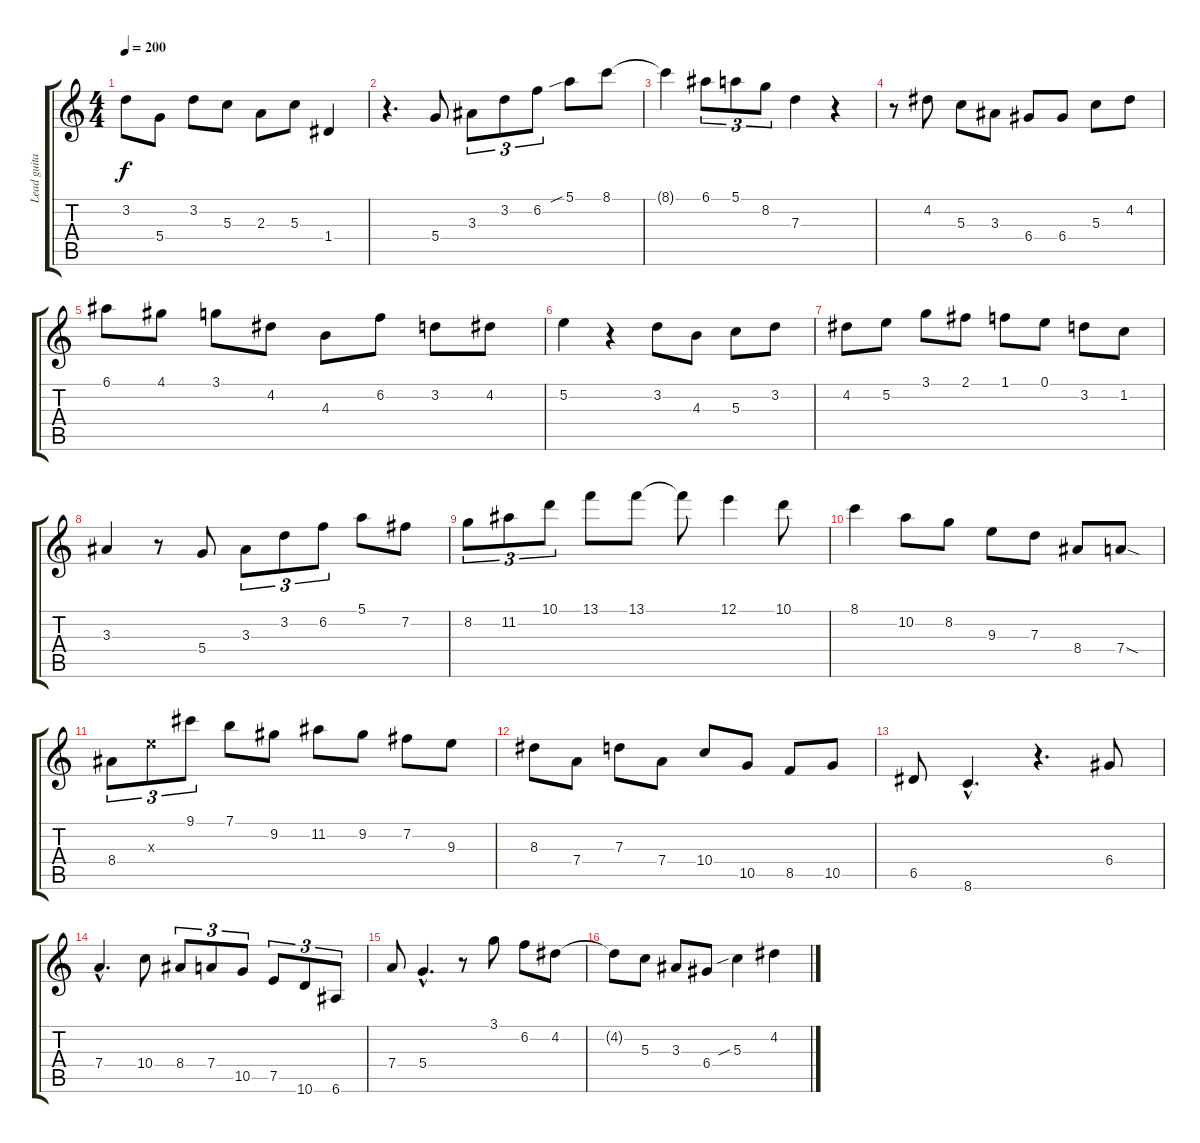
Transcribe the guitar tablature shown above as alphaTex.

\track ("Lead guitar  Wes" "Lead guita") {instrument electricguitarjazz}
\staff {score tabs}
\tuning (E4 B3 G3 D3 A2 E2) {hide}
\ts (4 4)
\tempo 200
\clef g2
\ks aminor
3.2.8{dy f} 5.4.8 3.2.8 5.3.8 2.3.8 5.3.8 1.4.4 |
r.4{d} 5.4.8 3.3.8{tu (3 2)} 3.2.8{tu (3 2)} 6.2.8{tu (3 2)} 5.1{sib}.8 8.1.8 |
8.1{t}.4 6.1.8{tu (3 2)} 5.1.8{tu (3 2)} 8.2.8{tu (3 2)} 7.3.4 r.4 |
r.8 4.2.8 5.3.8 3.3.8 6.4.8 6.4.8 5.3.8 4.2.8 |
6.1.8 4.1.8 3.1.8 4.2.8 4.3.8 6.2.8 3.2.8 4.2.8 |
5.2.4 r.4 3.2.8 4.3.8 5.3.8 3.2.8 |
4.2.8 5.2.8 3.1.8 2.1.8 1.1.8 0.1.8 3.2.8 1.2.8 |
3.3.4 r.8 5.4.8 3.3.8{tu (3 2)} 3.2.8{tu (3 2)} 6.2.8{tu (3 2)} 5.1.8 7.2.8 |
8.2.8{tu (3 2)} 11.2.8{tu (3 2)} 10.1.8{tu (3 2)} 13.1.8 13.1.8 13.1{t}.8 12.1.4 10.1.8 |
8.1.4 10.2.8 8.2.8 9.3.8 7.3.8 8.4.8 7.4{sod}.8 |
8.4.8{tu (3 2)} 9.3{x}.8{tu (3 2)} 9.1.8{tu (3 2)} 7.1.8 9.2.8 11.2.8 9.2.8 7.2.8 9.3.8 |
8.3.8 7.4.8 7.3.8 7.4.8 10.4.8 10.5.8 8.5.8 10.5.8 |
6.5.8 8.6{hac}.4{d} r.4{d} 6.4.8 |
7.4{hac}.4{d} 10.4.8 8.4.8{tu (3 2)} 7.4.8{tu (3 2)} 10.5.8{tu (3 2)} 7.5.8{tu (3 2)} 10.6.8{tu (3 2)} 6.6.8{tu (3 2)} |
7.4.8 5.4{hac}.4{d} r.8 3.1.8 6.2.8 4.2.8 |
4.2{t}.8 5.3.8 3.3.8 6.4.8 5.3{sib}.4 4.2.4
